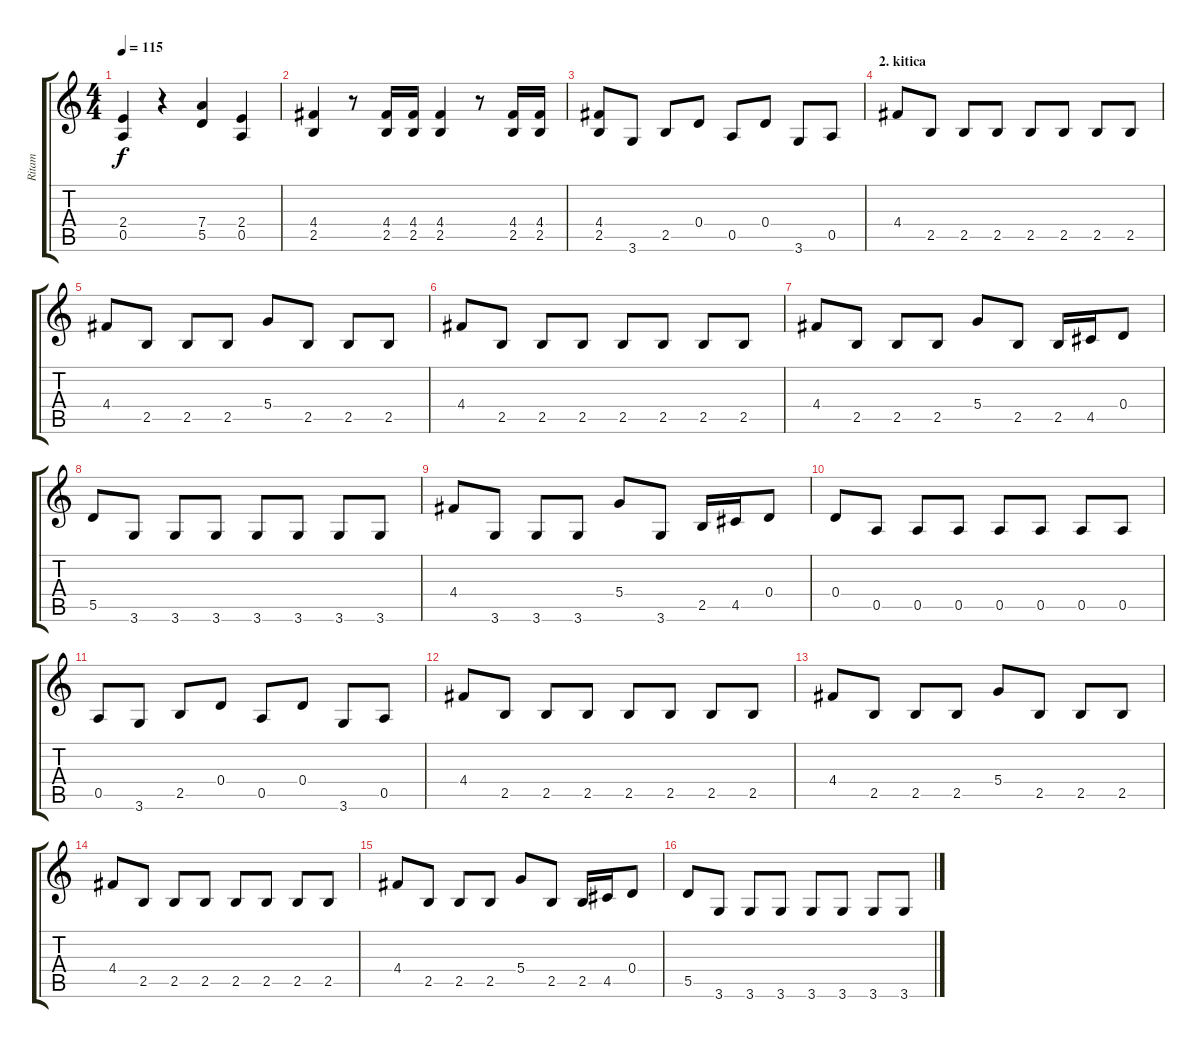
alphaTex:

\track ("Ritam" "Ritam") {instrument distortionguitar}
\staff {score tabs}
\tuning (E4 B3 G3 D3 A2 E2) {hide}
\ts (4 4)
\tempo 115
\clef g2
\ks c
(2.4 0.5).4{dy f} r.4 (7.4 5.5).4 (2.4 0.5).4 |
(4.4 2.5).4 r.8 (4.4 2.5).16 (4.4 2.5).16 (4.4 2.5).4 r.8 (4.4 2.5).16 (4.4 2.5).16 |
(4.4 2.5).8 3.6.8 2.5.8 0.4.8 0.5.8 0.4.8 3.6.8 0.5.8 |
\section ("" "2. kitica")
4.4.8 2.5.8 2.5.8 2.5.8 2.5.8 2.5.8 2.5.8 2.5.8 |
4.4.8 2.5.8 2.5.8 2.5.8 5.4.8 2.5.8 2.5.8 2.5.8 |
4.4.8 2.5.8 2.5.8 2.5.8 2.5.8 2.5.8 2.5.8 2.5.8 |
4.4.8 2.5.8 2.5.8 2.5.8 5.4.8 2.5.8 2.5.16 4.5.16 0.4.8 |
5.5.8 3.6.8 3.6.8 3.6.8 3.6.8 3.6.8 3.6.8 3.6.8 |
4.4.8 3.6.8 3.6.8 3.6.8 5.4.8 3.6.8 2.5.16 4.5.16 0.4.8 |
0.4.8 0.5.8 0.5.8 0.5.8 0.5.8 0.5.8 0.5.8 0.5.8 |
0.5.8 3.6.8 2.5.8 0.4.8 0.5.8 0.4.8 3.6.8 0.5.8 |
4.4.8 2.5.8 2.5.8 2.5.8 2.5.8 2.5.8 2.5.8 2.5.8 |
4.4.8 2.5.8 2.5.8 2.5.8 5.4.8 2.5.8 2.5.8 2.5.8 |
4.4.8 2.5.8 2.5.8 2.5.8 2.5.8 2.5.8 2.5.8 2.5.8 |
4.4.8 2.5.8 2.5.8 2.5.8 5.4.8 2.5.8 2.5.16 4.5.16 0.4.8 |
5.5.8 3.6.8 3.6.8 3.6.8 3.6.8 3.6.8 3.6.8 3.6.8
